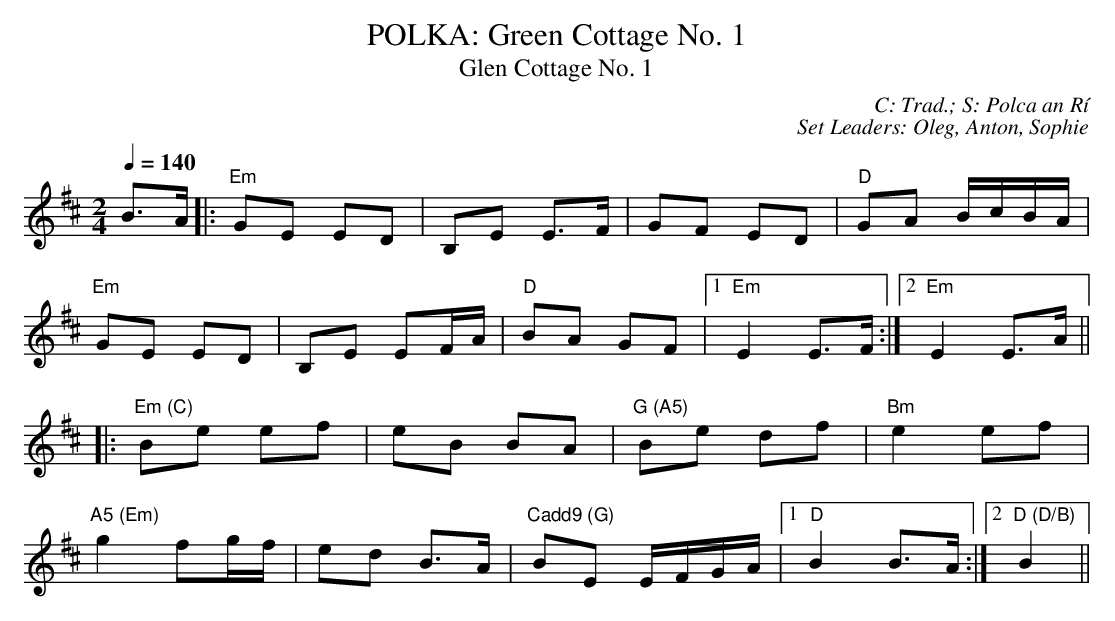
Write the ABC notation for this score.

X:1
T: POLKA: Green Cottage No. 1
T: Glen Cottage No. 1
C: C: Trad.; S: Polca an Rí
C: Set Leaders: Oleg, Anton, Sophie
M: 2/4
L: 1/8
Q: 1/4=140
K: Edor
B>A|:"Em"GE ED|B,E E>F|GF ED|"D"GA B/c/B/A/|
"Em"GE ED|B,E EF/A/|"D"BA GF|1 "Em"E2 E>F:|2 "Em"E2 E>A||
|:"Em (C)"Be ef|eB BA|"G (A5)"Be df|"Bm"e2 ef|
"A5 (Em)"g2 fg/f/|ed B>A|"Cadd9 (G)"BE E/F/G/A/|1 "D"B2 B>A:|2 "D (D/B)"B2||
